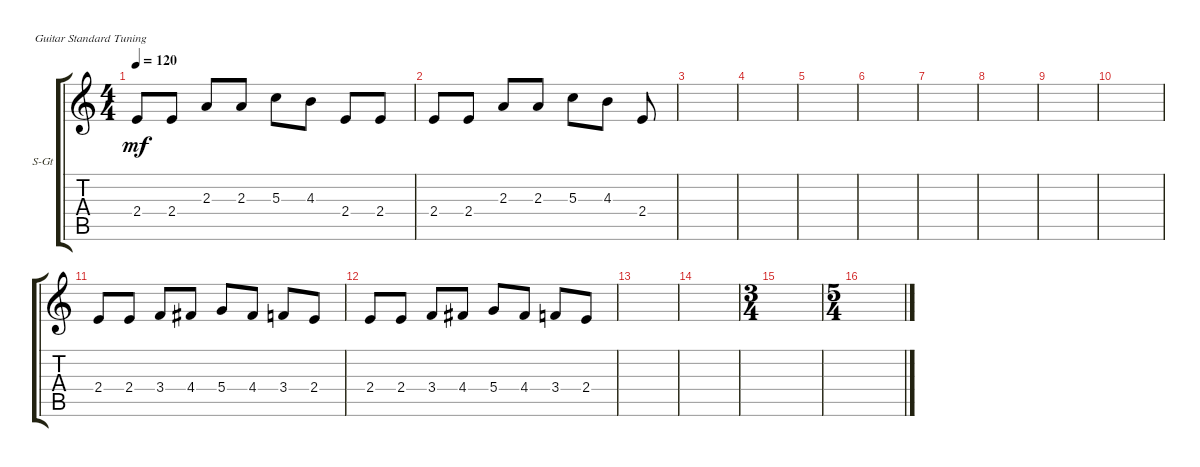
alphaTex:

\defaultSystemsLayout 4
\bracketExtendMode groupsimilarinstruments
\firstSystemTrackNameOrientation horizontal
\otherSystemsTrackNameOrientation horizontal
\track ("Steel Guitar" "S-Gt") {instrument acousticguitarsteel}
\staff {score tabs}
\tuning (E4 B3 G3 D3 A2 E2)
\ts (4 4)
\tempo 120
\clef g2
\ks c
2.4.8{dy mf} 2.4.8 2.3.8 2.3.8 5.3.8 4.3.8 2.4.8 2.4.8 |
2.4.8 2.4.8 2.3.8 2.3.8 5.3.8 4.3.8 2.4.8 |
|
|
|
|
|
|
|
|
2.4.8 2.4.8 3.4.8 4.4.8 5.4.8 4.4.8 3.4.8 2.4.8 |
2.4.8 2.4.8 3.4.8 4.4.8 5.4.8 4.4.8 3.4.8 2.4.8 |
|
|
\ts (3 4)
\scale
0.333333 |
\ts (5 4)
\scale
0.333333
